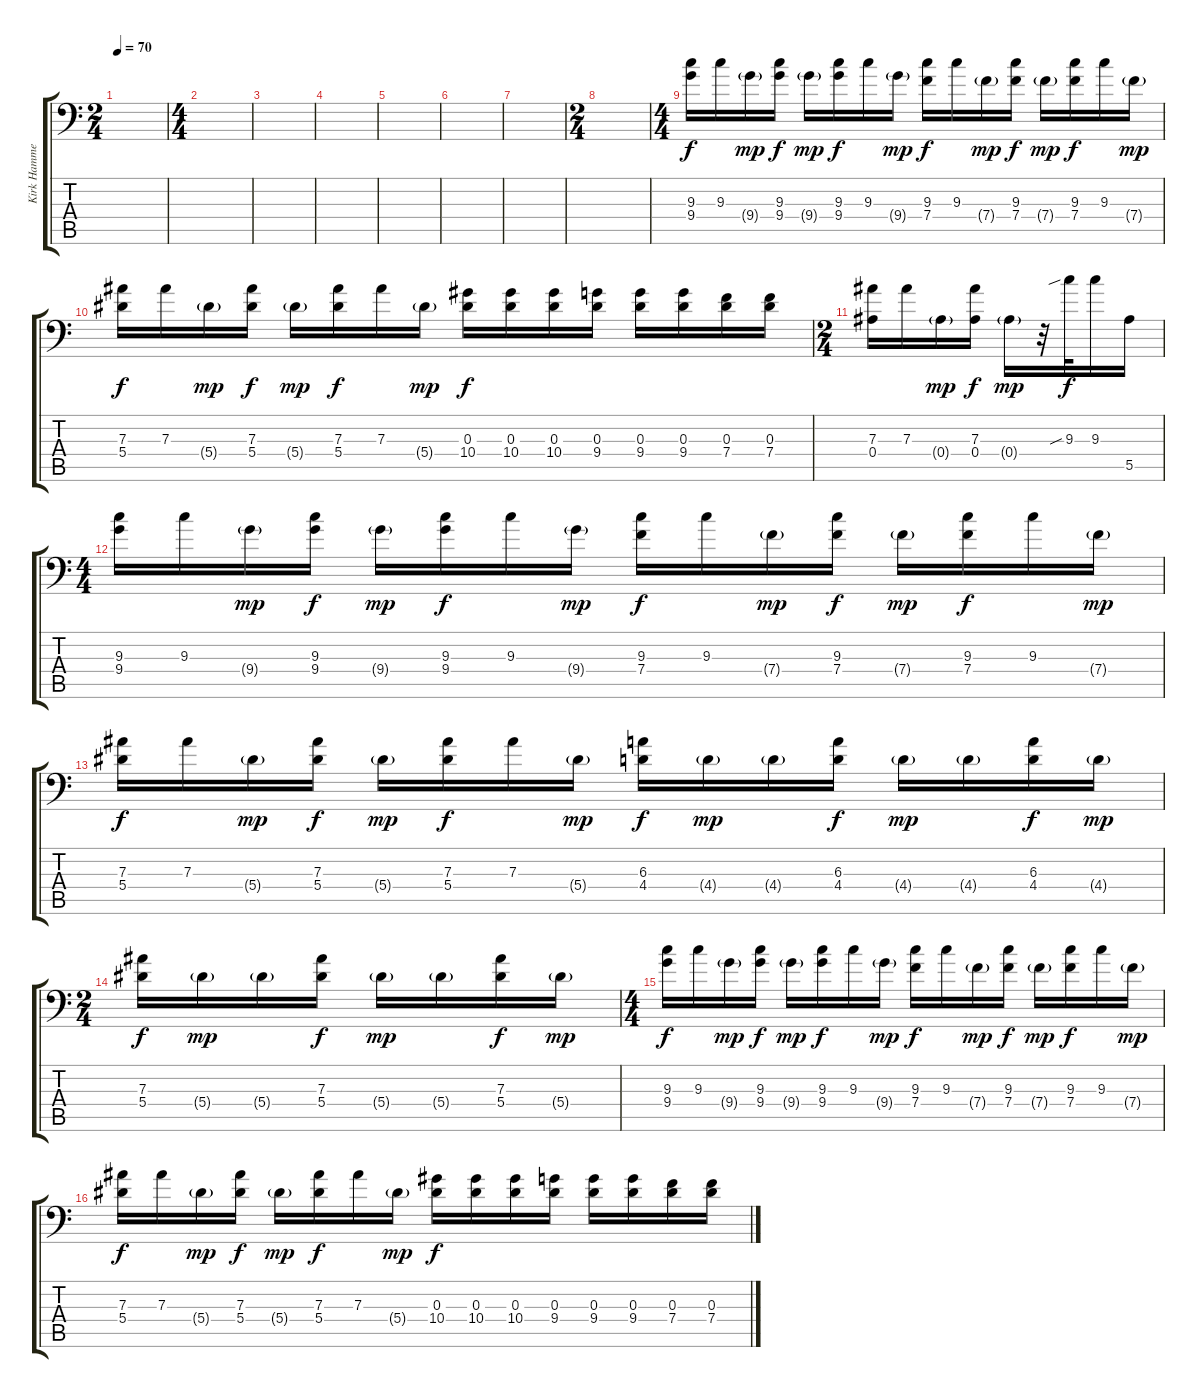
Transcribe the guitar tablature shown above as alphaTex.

\track ("Kirk Hammett" "Kirk Hamme") {instrument electricguitarjazz}
\staff {score tabs}
\tuning (C4 G3 Eb3 Bb2 F2 Bb1) {hide}
\ts (2 4)
\tempo 70
\clef f4
\ks c
|
\ts (4 4)
|
|
|
|
|
|
\ts (2 4)
|
\ts (4 4)
(9.3 9.4).16{dy f} 9.3.16 9.4{g}.16{dy mp} (9.3 9.4).16{dy f} 9.4{g}.16{dy mp} (9.3 9.4).16{dy f} 9.3.16 9.4{g}.16{dy mp} (9.3 7.4).16{dy f} 9.3.16 7.4{g}.16{dy mp} (9.3 7.4).16{dy f} 7.4{g}.16{dy mp} (9.3 7.4).16{dy f} 9.3.16 7.4{g}.16{dy mp} |
(7.3 5.4).16{dy f} 7.3.16 5.4{g}.16{dy mp} (7.3 5.4).16{dy f} 5.4{g}.16{dy mp} (7.3 5.4).16{dy f} 7.3.16 5.4{g}.16{dy mp} (0.3 10.4).16{dy f} (0.3 10.4).16 (0.3 10.4).16 (0.3 9.4).16 (0.3 9.4).16 (0.3 9.4).16 (0.3 7.4).16 (0.3 7.4).16 |
\ts (2 4)
(7.3 0.4).16 7.3.16 0.4{g}.16{dy mp} (7.3 0.4).16{dy f} 0.4{g}.16{dy mp} r.32 9.3{sib}.32{dy f} 9.3.16 5.5.16 |
\ts (4 4)
(9.3 9.4).16 9.3.16 9.4{g}.16{dy mp} (9.3 9.4).16{dy f} 9.4{g}.16{dy mp} (9.3 9.4).16{dy f} 9.3.16 9.4{g}.16{dy mp} (9.3 7.4).16{dy f} 9.3.16 7.4{g}.16{dy mp} (9.3 7.4).16{dy f} 7.4{g}.16{dy mp} (9.3 7.4).16{dy f} 9.3.16 7.4{g}.16{dy mp} |
(7.3 5.4).16{dy f} 7.3.16 5.4{g}.16{dy mp} (7.3 5.4).16{dy f} 5.4{g}.16{dy mp} (7.3 5.4).16{dy f} 7.3.16 5.4{g}.16{dy mp} (6.3 4.4).16{dy f} 4.4{g}.16{dy mp} 4.4{g}.16 (6.3 4.4).16{dy f} 4.4{g}.16{dy mp} 4.4{g}.16 (6.3 4.4).16{dy f} 4.4{g}.16{dy mp} |
\ts (2 4)
(7.3 5.4).16{dy f} 5.4{g}.16{dy mp} 5.4{g}.16 (7.3 5.4).16{dy f} 5.4{g}.16{dy mp} 5.4{g}.16 (7.3 5.4).16{dy f} 5.4{g}.16{dy mp} |
\ts (4 4)
(9.3 9.4).16{dy f} 9.3.16 9.4{g}.16{dy mp} (9.3 9.4).16{dy f} 9.4{g}.16{dy mp} (9.3 9.4).16{dy f} 9.3.16 9.4{g}.16{dy mp} (9.3 7.4).16{dy f} 9.3.16 7.4{g}.16{dy mp} (9.3 7.4).16{dy f} 7.4{g}.16{dy mp} (9.3 7.4).16{dy f} 9.3.16 7.4{g}.16{dy mp} |
(7.3 5.4).16{dy f} 7.3.16 5.4{g}.16{dy mp} (7.3 5.4).16{dy f} 5.4{g}.16{dy mp} (7.3 5.4).16{dy f} 7.3.16 5.4{g}.16{dy mp} (0.3 10.4).16{dy f} (0.3 10.4).16 (0.3 10.4).16 (0.3 9.4).16 (0.3 9.4).16 (0.3 9.4).16 (0.3 7.4).16 (0.3 7.4).16
